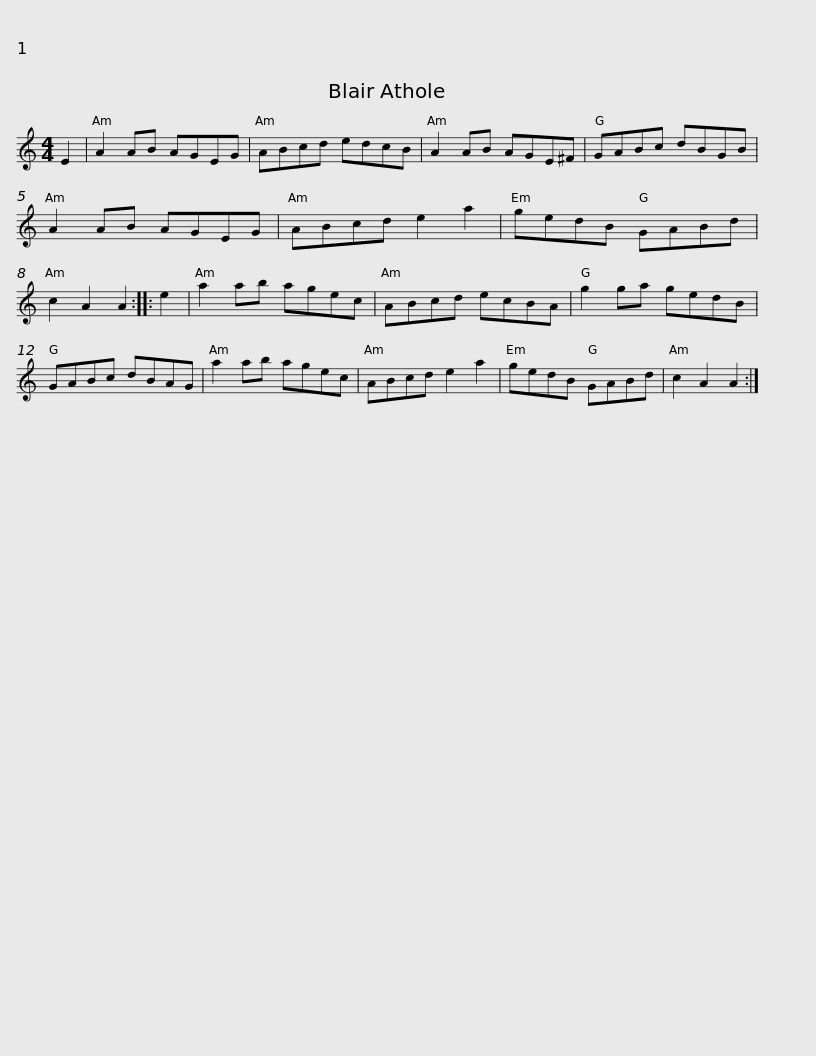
X:1
L:1/8
M:4/4
I:linebreak $
K:C
V:1 treble
V:1
 E2 | A2 AB AGEG | ABcd edcB | A2 AB AGE^F | GABc dBGB |$ %5
 A2 AB AGEG | ABcd e2 a2 | gedB GABd | c2 A2 A2 ::$ e2 | %10
 a2 ab agec | ABcd ecBA | g2 ga gedB | GABc dBAG |$ a2 ab agec | %15
 ABcd e2 a2 | gedB GABd | c2 A2 A2 :| %18
